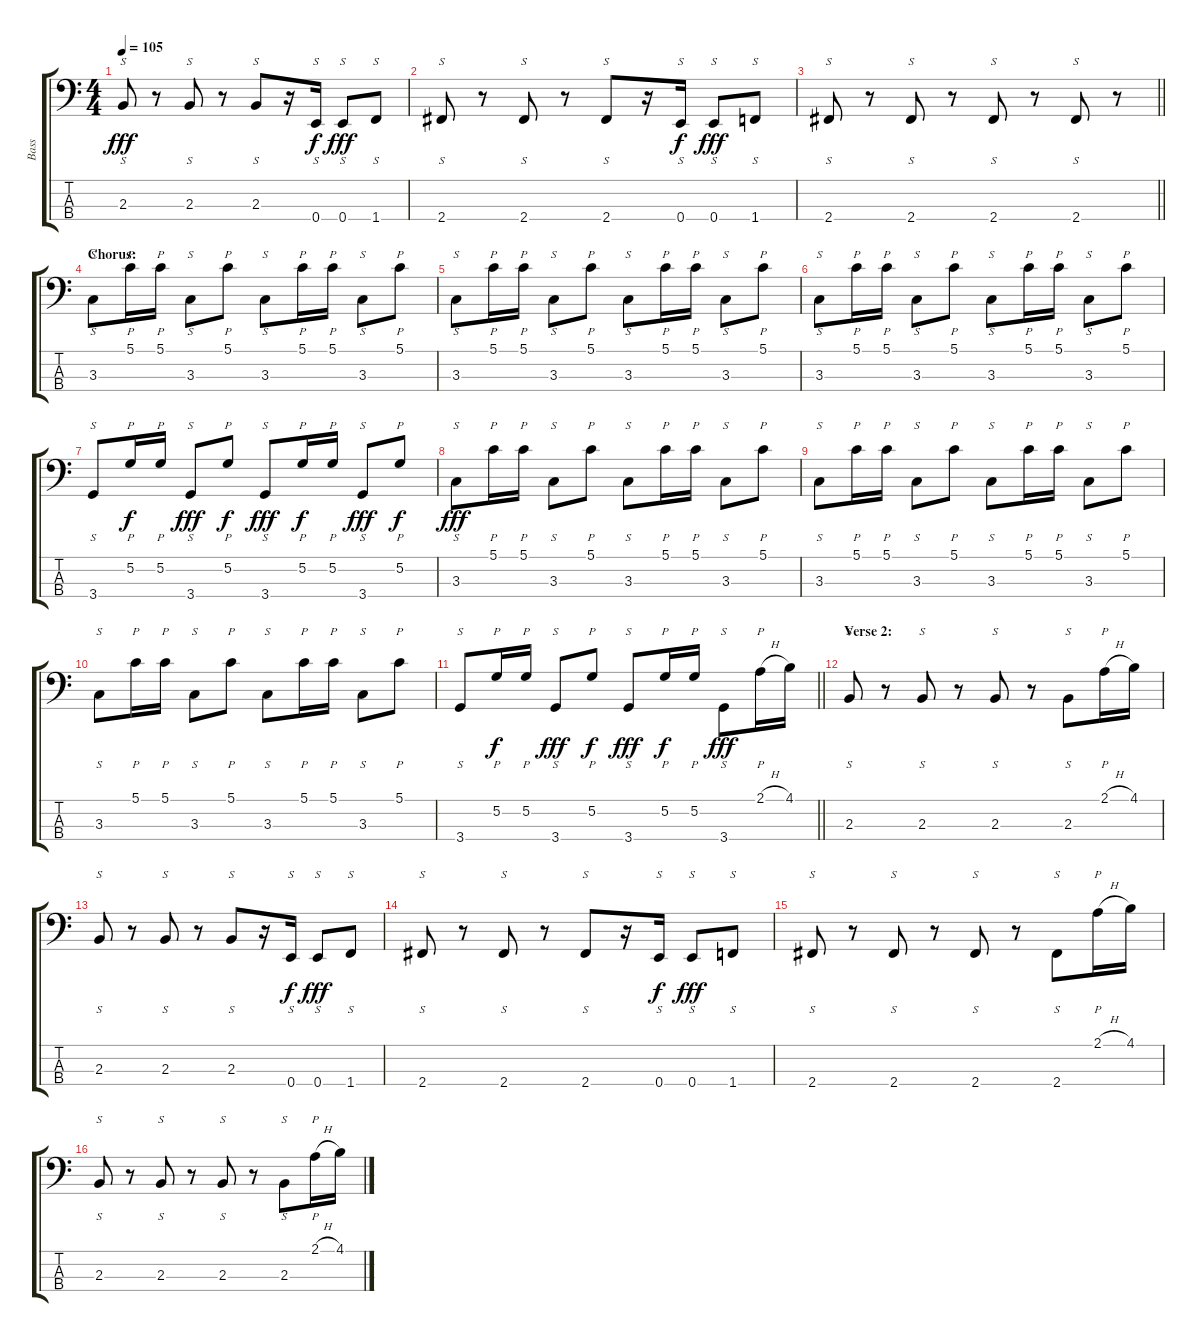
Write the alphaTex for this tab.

\track ("Bass" "Bass") {instrument slapbass1}
\staff {score tabs}
\tuning (G2 D2 A1 E1) {hide}
\ts (4 4)
\tempo 105
\clef f4
\ks c
2.3.8{s dy fff} r.8 2.3.8{s} r.8 2.3.8{s} r.16 0.4.16{s dy f} 0.4.8{s dy fff} 1.4.8{s} |
2.4.8{s} r.8 2.4.8{s} r.8 2.4.8{s} r.16 0.4.16{s dy f} 0.4.8{s dy fff} 1.4.8{s} |
\barLineRight lightlight
2.4.8{s} r.8 2.4.8{s} r.8 2.4.8{s} r.8 2.4.8{s} r.8 |
\section ("" "Chorus:")
3.3.8{s} 5.1.16{p} 5.1.16{p} 3.3.8{s} 5.1.8{p} 3.3.8{s} 5.1.16{p} 5.1.16{p} 3.3.8{s} 5.1.8{p} |
3.3.8{s} 5.1.16{p} 5.1.16{p} 3.3.8{s} 5.1.8{p} 3.3.8{s} 5.1.16{p} 5.1.16{p} 3.3.8{s} 5.1.8{p} |
3.3.8{s} 5.1.16{p} 5.1.16{p} 3.3.8{s} 5.1.8{p} 3.3.8{s} 5.1.16{p} 5.1.16{p} 3.3.8{s} 5.1.8{p} |
3.4.8{s} 5.2.16{p dy f} 5.2.16{p} 3.4.8{s dy fff} 5.2.8{p dy f} 3.4.8{s dy fff} 5.2.16{p dy f} 5.2.16{p} 3.4.8{s dy fff} 5.2.8{p dy f} |
3.3.8{s dy fff} 5.1.16{p} 5.1.16{p} 3.3.8{s} 5.1.8{p} 3.3.8{s} 5.1.16{p} 5.1.16{p} 3.3.8{s} 5.1.8{p} |
3.3.8{s} 5.1.16{p} 5.1.16{p} 3.3.8{s} 5.1.8{p} 3.3.8{s} 5.1.16{p} 5.1.16{p} 3.3.8{s} 5.1.8{p} |
3.3.8{s} 5.1.16{p} 5.1.16{p} 3.3.8{s} 5.1.8{p} 3.3.8{s} 5.1.16{p} 5.1.16{p} 3.3.8{s} 5.1.8{p} |
\barLineRight lightlight
3.4.8{s} 5.2.16{p dy f} 5.2.16{p} 3.4.8{s dy fff} 5.2.8{p dy f} 3.4.8{s dy fff} 5.2.16{p dy f} 5.2.16{p} 3.4.8{s dy fff} 2.1{h}.16{p} 4.1.16 |
\section ("" "Verse 2:")
2.3.8{s} r.8 2.3.8{s} r.8 2.3.8{s} r.8 2.3.8{s} 2.1{h}.16{p} 4.1.16 |
2.3.8{s} r.8 2.3.8{s} r.8 2.3.8{s} r.16 0.4.16{s dy f} 0.4.8{s dy fff} 1.4.8{s} |
2.4.8{s} r.8 2.4.8{s} r.8 2.4.8{s} r.16 0.4.16{s dy f} 0.4.8{s dy fff} 1.4.8{s} |
2.4.8{s} r.8 2.4.8{s} r.8 2.4.8{s} r.8 2.4.8{s} 2.1{h}.16{p} 4.1.16 |
2.3.8{s} r.8 2.3.8{s} r.8 2.3.8{s} r.8 2.3.8{s} 2.1{h}.16{p} 4.1.16
